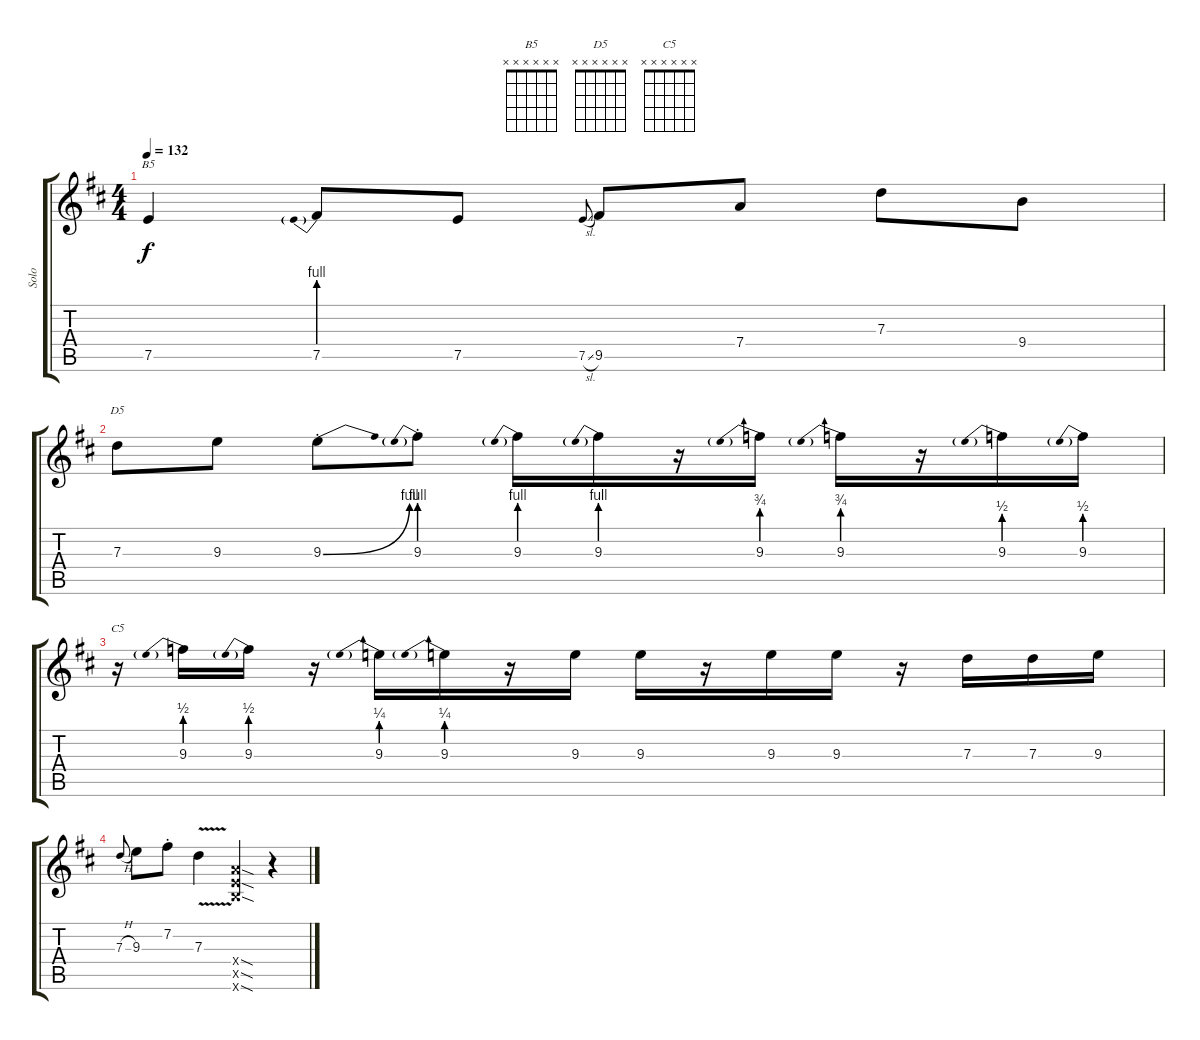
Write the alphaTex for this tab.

\track ("Solo" "Solo") {instrument overdrivenguitar}
\staff {score tabs}
\tuning (E4 B3 G3 D3 A2 E2) {hide}
\chord ("B5" x x x x x x)
\chord ("D5" x x x x x x)
\chord ("C5" x x x x x x)
\ts (4 4)
\tempo 132
\clef g2
\ks bminor
7.5{t}.4{ch "B5" dy f} 7.5{be (prebend 0 4 60 4)}.8 7.5.8 7.5{sl}.8{gr onbeat} 9.5.8 7.4.8 7.3.8 9.4.8 |
7.3.8{ch "D5"} 9.3.8 9.3{be (bend 0 0 60 4) st}.8 9.3{be (prebend 0 4 60 4) st}.8 9.3{be (prebend 0 4 60 4)}.16 9.3{be (prebend 0 4 60 4)}.16 r.16 9.3{be (prebend 0 3 60 3)}.16 9.3{be (prebend 0 3 60 3)}.16 r.16 9.3{be (prebend 0 2 60 2)}.16 9.3{be (prebend 0 2 60 2)}.16 |
r.16{ch "C5"} 9.3{be (prebend 0 2 60 2)}.16 9.3{be (prebend 0 2 60 2)}.16 r.16 9.3{be (prebend 0 1 60 1)}.16 9.3{be (prebend 0 1 60 1)}.16 r.16 9.3.16 9.3.16 r.16 9.3.16 9.3.16 r.16 7.3.16 7.3.16 9.3.16 |
7.3{h}.8{gr onbeat} 9.3.8 7.2{st}.8 7.3{v}.4 (7.4{sod x} 7.5{sod x} 7.6{sod x}).4 r.4
